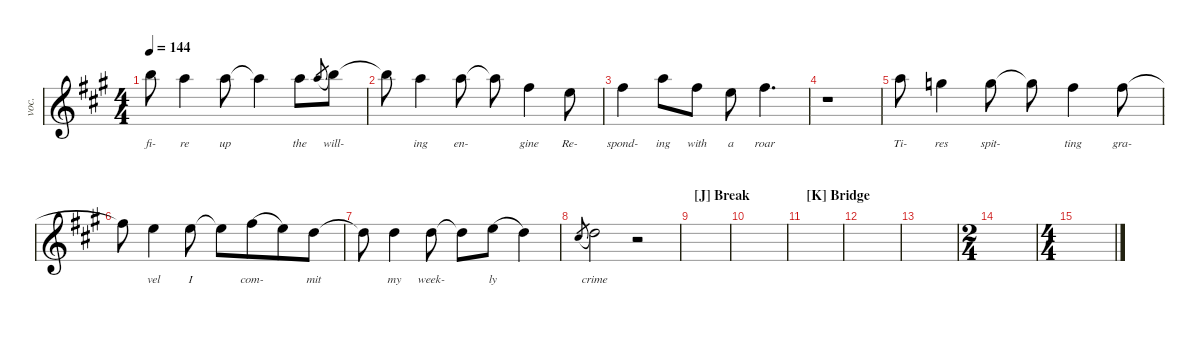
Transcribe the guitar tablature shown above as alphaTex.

\defaultSystemsLayout 4
\hideDynamics
\bracketExtendMode nobrackets
\track ("Vocals" "voc.") {instrument voiceoohs}
\staff {score}
\tuning (E4 B3 G3 D3 A2 E2)
\displaytranspose 12
\ts (4 4)
\tempo 144
\clef g2
\ks a
7.1{acc forcenatural}.8{lyrics (0 "fi-") lyrics (1 "") lyrics (2 "") lyrics (3 "") lyrics (4 "") dy mf beam Down} 5.1{acc forcenatural}.4{lyrics (0 "re") lyrics (1 "") lyrics (2 "") lyrics (3 "") lyrics (4 "") beam Down} 5.1{acc forcenatural}.8{lyrics (0 "up") lyrics (1 "") lyrics (2 "") lyrics (3 "") lyrics (4 "") beam Down} 5.1{t acc forcenatural}.4{beam Down} 5.1{acc forcenatural}.8{lyrics (0 "the") lyrics (1 "") lyrics (2 "") lyrics (3 "") lyrics (4 "") beam Down} 5.1{acc forcenatural}.8{gr legatoorigin beam Up} 7.1{acc forcenatural}.8{lyrics (0 "will-") lyrics (1 "") lyrics (2 "") lyrics (3 "") lyrics (4 "") beam Down} |
7.1{t acc forcenatural}.8{beam Down} 5.1{acc forcenatural}.4{lyrics (0 "ing") lyrics (1 "") lyrics (2 "") lyrics (3 "") lyrics (4 "") beam Down} 5.1{acc forcenatural}.8{lyrics (0 "en-") lyrics (1 "") lyrics (2 "") lyrics (3 "") lyrics (4 "") beam Down} 5.1{t acc forcenatural}.8{beam Down} 2.1{acc #}.4{lyrics (0 "gine") lyrics (1 "") lyrics (2 "") lyrics (3 "") lyrics (4 "") beam Down} 0.1{acc forcenatural}.8{lyrics (0 "Re-") lyrics (1 "") lyrics (2 "") lyrics (3 "") lyrics (4 "") beam Down} |
2.1{acc #}.4{lyrics (0 "spond-") lyrics (1 "") lyrics (2 "") lyrics (3 "") lyrics (4 "") beam Down} 5.1{acc forcenatural}.8{lyrics (0 "ing") lyrics (1 "") lyrics (2 "") lyrics (3 "") lyrics (4 "") beam Down} 2.1{acc #}.8{lyrics (0 "with") lyrics (1 "") lyrics (2 "") lyrics (3 "") lyrics (4 "") beam Down} 0.1{acc forcenatural}.8{lyrics (0 "a") lyrics (1 "") lyrics (2 "") lyrics (3 "") lyrics (4 "") beam Down} 2.1{acc #}.4{d lyrics (0 "roar") lyrics (1 "") lyrics (2 "") lyrics (3 "") lyrics (4 "") beam Down} |
r.1{beam Down} |
5.1{acc forcenatural}.8{lyrics (0 "Ti-") lyrics (1 "") lyrics (2 "") lyrics (3 "") lyrics (4 "") beam Down} 3.1{acc forcenatural}.4{lyrics (0 "res") lyrics (1 "") lyrics (2 "") lyrics (3 "") lyrics (4 "") beam Down} 3.1{acc forcenatural}.8{lyrics (0 "spit-") lyrics (1 "") lyrics (2 "") lyrics (3 "") lyrics (4 "") beam Down} 3.1{t acc forcenatural}.8{beam Down} 2.1{acc #}.4{lyrics (0 "ting") lyrics (1 "") lyrics (2 "") lyrics (3 "") lyrics (4 "") beam Down} 2.1{acc #}.8{lyrics (0 "gra-") lyrics (1 "") lyrics (2 "") lyrics (3 "") lyrics (4 "") beam Down} |
2.1{t acc #}.8{beam Down} 0.1{acc forcenatural}.4{lyrics (0 "vel") lyrics (1 "") lyrics (2 "") lyrics (3 "") lyrics (4 "") beam Down} 0.1{acc forcenatural}.8{lyrics (0 "I") lyrics (1 "") lyrics (2 "") lyrics (3 "") lyrics (4 "") beam Down} 0.1{t acc forcenatural}.8{beam Down} 2.1{acc #}.8{lyrics (0 "com-") lyrics (1 "") lyrics (2 "") lyrics (3 "") lyrics (4 "") legatoorigin beam Down beam merge} 0.1{acc forcenatural}.8{beam Down} -2.1{acc forcenatural}.8{lyrics (0 "mit") lyrics (1 "") lyrics (2 "") lyrics (3 "") lyrics (4 "") beam Down} |
-2.1{t acc forcenatural}.8{beam Down} -2.1{acc forcenatural}.4{lyrics (0 "my") lyrics (1 "") lyrics (2 "") lyrics (3 "") lyrics (4 "") beam Down} -2.1{acc forcenatural}.8{lyrics (0 "week-") lyrics (1 "") lyrics (2 "") lyrics (3 "") lyrics (4 "") beam Down} -2.1{t acc forcenatural}.8{beam Down} 0.1{acc forcenatural}.8{lyrics (0 "ly") lyrics (1 "") lyrics (2 "") lyrics (3 "") lyrics (4 "") legatoorigin beam Down} -2.1{acc forcenatural}.4{beam Down} |
-3.1{acc #}.8{gr legatoorigin beam Up} -2.1{acc forcenatural}.2{lyrics (0 "crime") lyrics (1 "") lyrics (2 "") lyrics (3 "") lyrics (4 "") beam Down} r.2{beam Down} |
\section ("J" "Break")
|
|
\section ("K" "Bridge")
|
|
|
\ts (2 4)
\beaming (8 2 2)
|
\ts (4 4)
\beaming (8 2 2 2 2)
